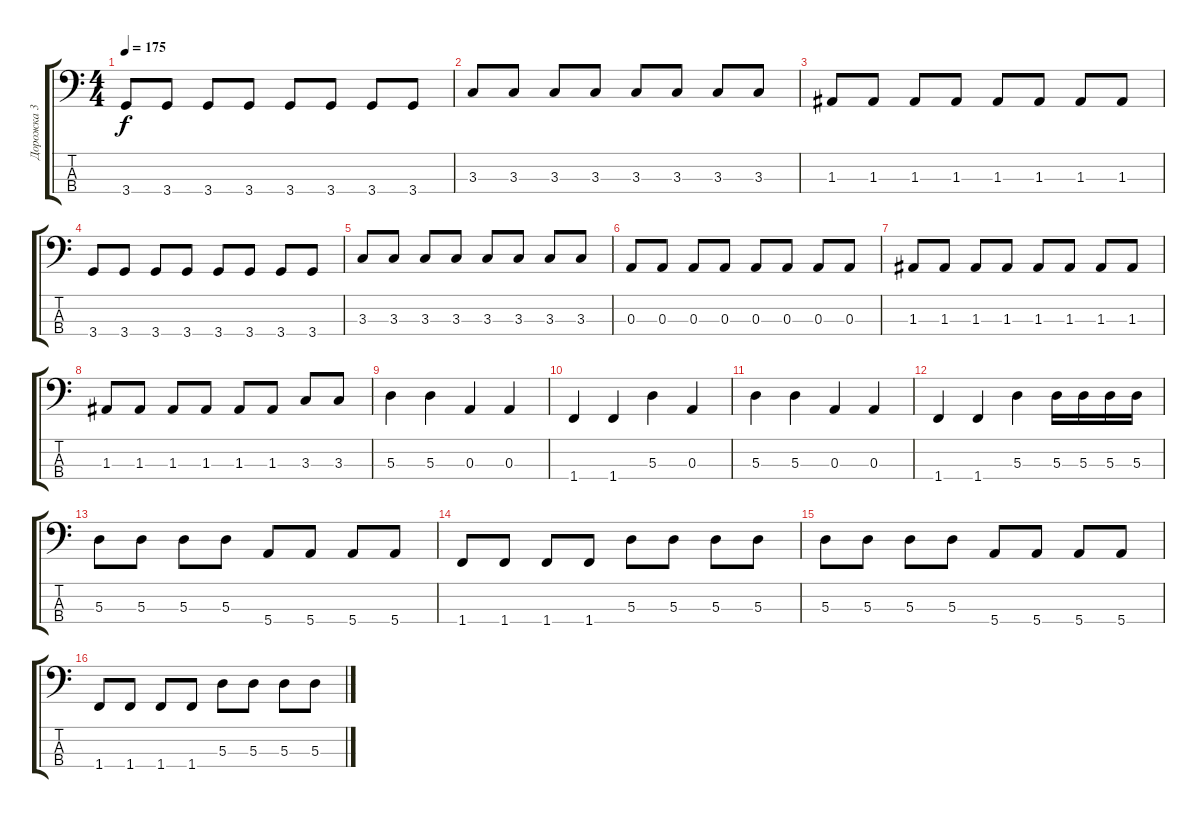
\track ("Дорожка 3" "Дорожка 3") {instrument electricbassfinger}
\staff {score tabs}
\tuning (G2 D2 A1 E1) {hide}
\ts (4 4)
\tempo 175
\clef f4
\ks c
3.4.8{dy f} 3.4.8 3.4.8 3.4.8 3.4.8 3.4.8 3.4.8 3.4.8 |
3.3.8 3.3.8 3.3.8 3.3.8 3.3.8 3.3.8 3.3.8 3.3.8 |
1.3.8 1.3.8 1.3.8 1.3.8 1.3.8 1.3.8 1.3.8 1.3.8 |
3.4.8 3.4.8 3.4.8 3.4.8 3.4.8 3.4.8 3.4.8 3.4.8 |
3.3.8 3.3.8 3.3.8 3.3.8 3.3.8 3.3.8 3.3.8 3.3.8 |
0.3.8 0.3.8 0.3.8 0.3.8 0.3.8 0.3.8 0.3.8 0.3.8 |
1.3.8 1.3.8 1.3.8 1.3.8 1.3.8 1.3.8 1.3.8 1.3.8 |
1.3.8 1.3.8 1.3.8 1.3.8 1.3.8 1.3.8 3.3.8 3.3.8 |
5.3.4 5.3.4 0.3.4 0.3.4 |
1.4.4 1.4.4 5.3.4 0.3.4 |
5.3.4 5.3.4 0.3.4 0.3.4 |
1.4.4 1.4.4 5.3.4 5.3.16 5.3.16 5.3.16 5.3.16 |
5.3.8 5.3.8 5.3.8 5.3.8 5.4.8 5.4.8 5.4.8 5.4.8 |
1.4.8 1.4.8 1.4.8 1.4.8 5.3.8 5.3.8 5.3.8 5.3.8 |
5.3.8 5.3.8 5.3.8 5.3.8 5.4.8 5.4.8 5.4.8 5.4.8 |
1.4.8 1.4.8 1.4.8 1.4.8 5.3.8 5.3.8 5.3.8 5.3.8
